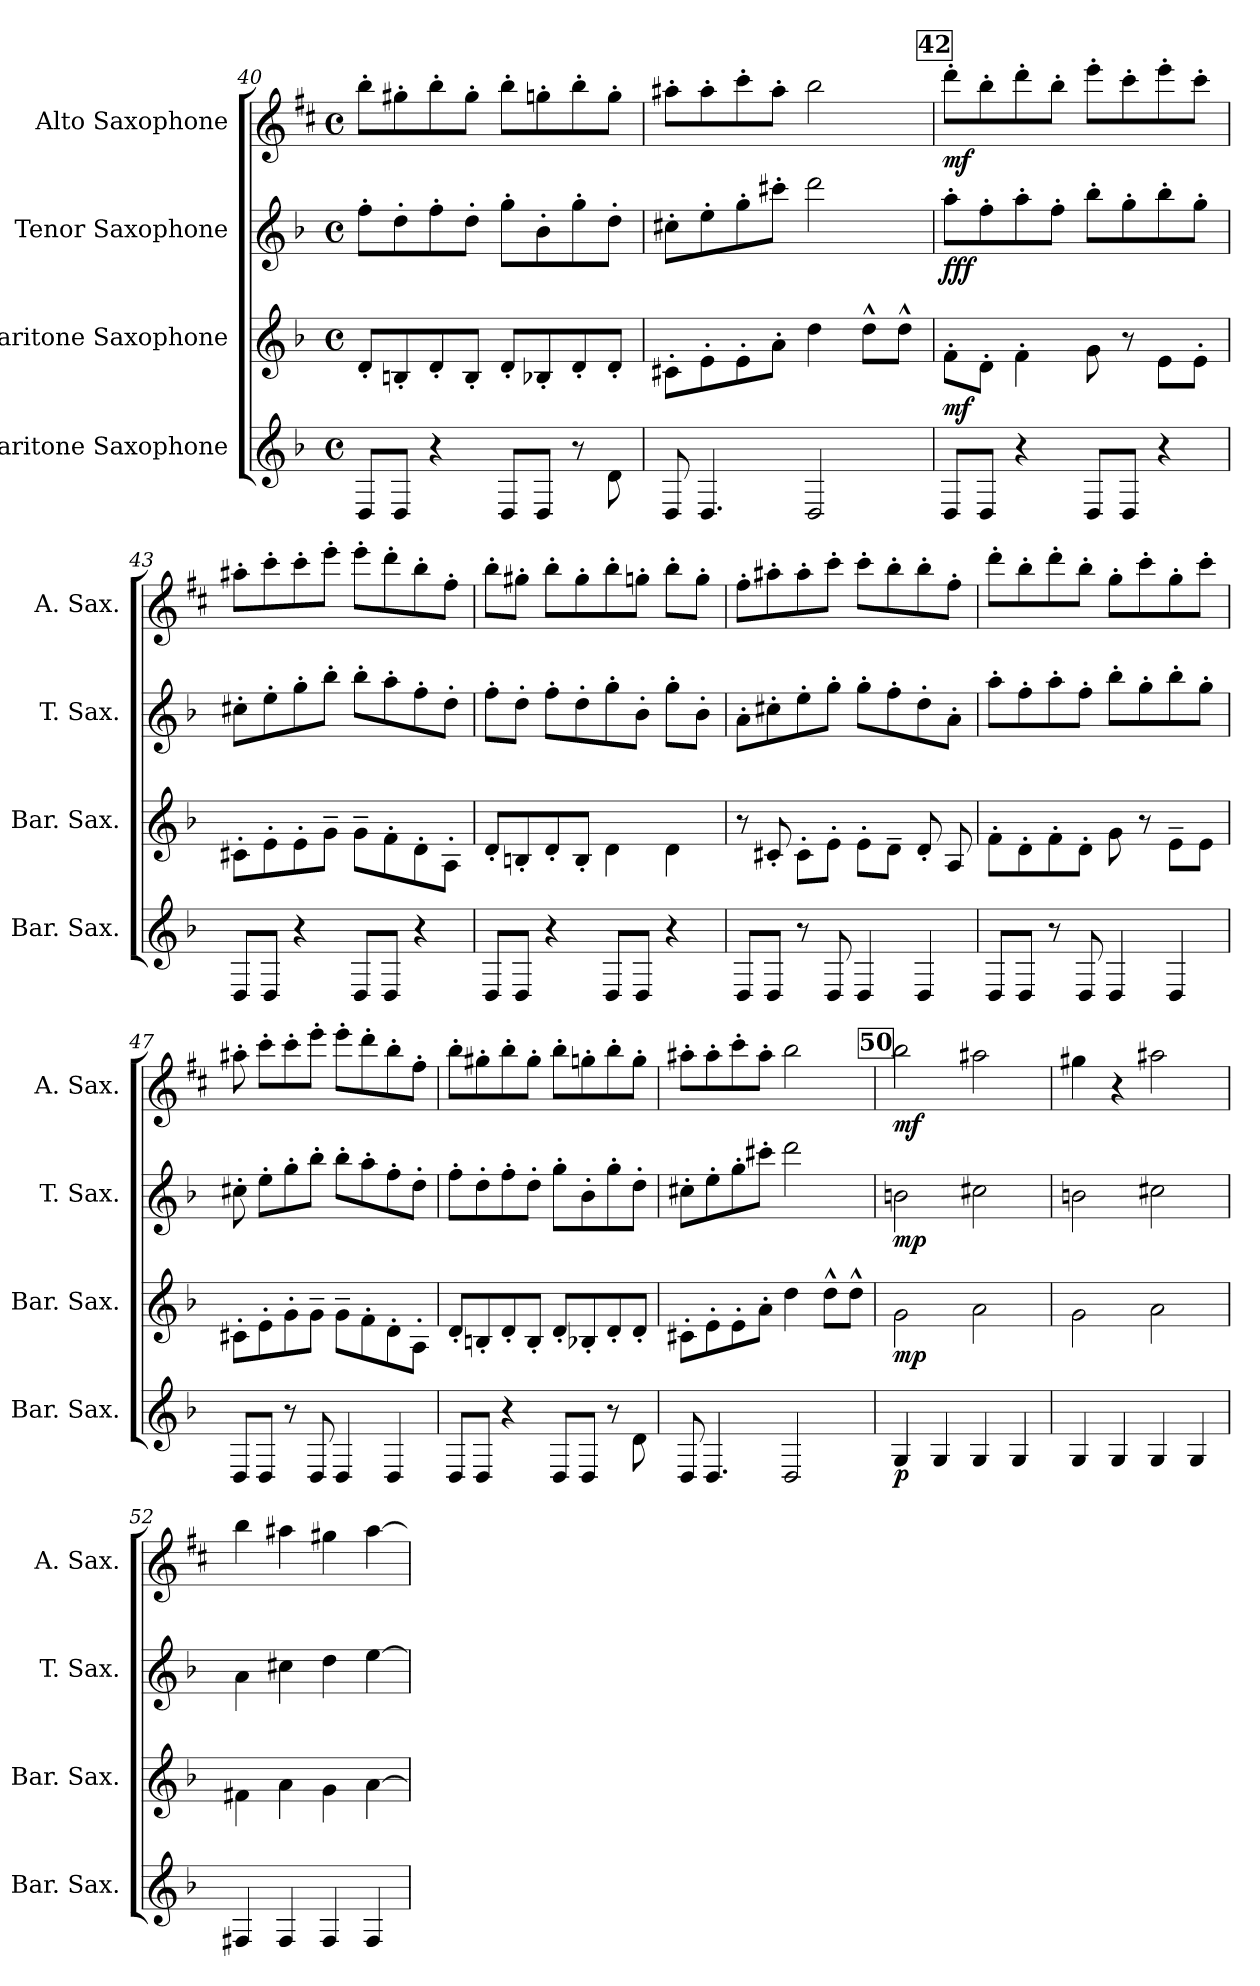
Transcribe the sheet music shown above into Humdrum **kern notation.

**kern	**dynam	**kern	**dynam	**kern	**dynam	**kern	**dynam
*part4	*part4	*part3	*part3	*part2	*part2	*part1	*part1
*staff4	*staff4	*staff3	*staff3	*staff2	*staff2	*staff1	*staff1
*I"Baritone Saxophone	*	*I"Baritone Saxophone	*	*I"Tenor Saxophone	*	*I"Alto Saxophone	*
*I'Bar. Sax.	*	*I'Bar. Sax.	*	*I'T. Sax.	*	*I'A. Sax.	*
!!LO:LB:g=z
*clefG2	*	*clefG2	*	*clefG2	*	*clefG2	*
*ITrd12c21	*	*ITrd12c21	*	*ITrd8c14	*	*ITrd5c9	*
*k[b-]	*	*k[b-]	*	*k[b-]	*	*k[b-]	*
*M4/4	*	*M4/4	*	*M4/4	*	*M4/4	*
*met(c)	*	*met(c)	*	*met(c)	*	*met(c)	*
=40	=40	=40	=40	=40	=40	=40	=40
8DD/L	.	8D'/L	.	8f'\L	.	8dd'\L	.
8DD/J	.	8BBn'/	.	8d'\	.	8bn'\	.
4r	.	8D'/	.	8f'\	.	8dd'\	.
.	.	8BB'/J	.	8d'\J	.	8b'\J	.
8DD/L	.	8D'/L	.	8g'\L	.	8dd'\L	.
8DD/J	.	8BB-X'/	.	8B-'\	.	8b-X'\	.
8r	.	8D'/	.	8g'\	.	8dd'\	.
8D\	.	8D'/J	.	8d'\J	.	8b-'\J	.
=41	=41	=41	=41	=41	=41	=41	=41
8DD/	.	8C#X'\L	.	8c#X'\L	.	8cc#X'\L	.
4.DD/	.	8E'\	.	8e'\	.	8cc#'\	.
.	.	8E'\	.	8g'\	.	8ee'\	.
.	.	8A'\J	.	8cc#X'\J	.	8cc#'\J	.
2DD/	.	4d\	.	2dd\	.	2dd\	.
.	.	8d^^\L	.	.	.	.	.
.	.	8d^^\J	.	.	.	.	.
!!LO:PB:g=z
!!LO:REH:place=s1:a:B:fs=14:t=42
=42	=42	=42	=42	=42	=42	=42	=42
!	!	!	!LO:DY:b	!	!LO:DY:b	!	!
!	!	!	!	!	!LO:DY:n=1:b	!	!
!	!	!	!	!	!LO:DY:n=2:b	!	!LO:DY:b
8DD/L	.	8F'\L	mf	8a'\L	f f f	8ff'\L	mf
8DD/J	.	8D'\J	.	8f'\	.	8dd'\	.
4r	.	4F'\	.	8a'\	.	8ff'\	.
.	.	.	.	8f'\J	.	8dd'\J	.
8DD/L	.	8G\	.	8b-'\L	.	8gg'\L	.
8DD/J	.	8r	.	8g'\	.	8ee'\	.
4r	.	8E\L	.	8b-'\	.	8gg'\	.
.	.	8E'\J	.	8g'\J	.	8ee'\J	.
=43	=43	=43	=43	=43	=43	=43	=43
8DD/L	.	8C#X'\L	.	8c#X'\L	.	8cc#X'\L	.
8DD/J	.	8E'\	.	8e'\	.	8ee'\	.
4r	.	8E'\	.	8g'\	.	8ee'\	.
.	.	8G~\J	.	8b-'\J	.	8gg'\J	.
8DD/L	.	8G~\L	.	8b-'\L	.	8gg'\L	.
8DD/J	.	8F'\	.	8a'\	.	8ff'\	.
4r	.	8D'\	.	8f'\	.	8dd'\	.
.	.	8AA'\J	.	8d'\J	.	8a'\J	.
=44	=44	=44	=44	=44	=44	=44	=44
8DD/L	.	8D'/L	.	8f'\L	.	8dd'\L	.
8DD/J	.	8BBn'/	.	8d'\J	.	8bn'\J	.
4r	.	8D'/	.	8f'\L	.	8dd'\L	.
.	.	8BB'/J	.	8d'\	.	8b'\	.
8DD/L	.	4D\	.	8g'\	.	8dd'\	.
8DD/J	.	.	.	8B-'\J	.	8b-X'\J	.
4r	.	4D\	.	8g'\L	.	8dd'\L	.
.	.	.	.	8B-'\J	.	8b-'\J	.
!!LO:LB:g=z
=45	=45	=45	=45	=45	=45	=45	=45
8DD/L	.	8r	.	8A'\L	.	8a'\L	.
8DD/J	.	8C#X'/	.	8c#X'\	.	8cc#X'\	.
8r	.	8C#'\L	.	8e'\	.	8cc#'\	.
8DD/	.	8E'\J	.	8g'\J	.	8ee'\J	.
4DD/	.	8E'\L	.	8g'\L	.	8ee'\L	.
.	.	8D~\J	.	8f'\	.	8dd'\	.
4DD/	.	8D'/	.	8d'\	.	8dd'\	.
.	.	8AA/	.	8A'\J	.	8a'\J	.
=46	=46	=46	=46	=46	=46	=46	=46
8DD/L	.	8F'\L	.	8a'\L	.	8ff'\L	.
8DD/J	.	8D'\	.	8f'\	.	8dd'\	.
8r	.	8F'\	.	8a'\	.	8ff'\	.
8DD/	.	8D'\J	.	8f'\J	.	8dd'\J	.
4DD/	.	8G\	.	8b-'\L	.	8b-'\L	.
.	.	8r	.	8g'\	.	8ee'\	.
4DD/	.	8E~\L	.	8b-'\	.	8b-'\	.
.	.	8E\J	.	8g'\J	.	8ee'\J	.
=47	=47	=47	=47	=47	=47	=47	=47
8DD/L	.	8C#X'\L	.	8c#X'\	.	8cc#X'\	.
8DD/J	.	8E'\	.	8e'\L	.	8ee'\L	.
8r	.	8G'\	.	8g'\	.	8ee'\	.
8DD/	.	8G~\J	.	8b-'\J	.	8gg'\J	.
4DD/	.	8G~\L	.	8b-'\L	.	8gg'\L	.
.	.	8F'\	.	8a'\	.	8ff'\	.
4DD/	.	8D'\	.	8f'\	.	8dd'\	.
.	.	8AA'\J	.	8d'\J	.	8a'\J	.
!!LO:LB:g=z
=48	=48	=48	=48	=48	=48	=48	=48
8DD/L	.	8D'/L	.	8f'\L	.	8dd'\L	.
8DD/J	.	8BBn'/	.	8d'\	.	8bn'\	.
4r	.	8D'/	.	8f'\	.	8dd'\	.
.	.	8BB'/J	.	8d'\J	.	8b'\J	.
8DD/L	.	8D'/L	.	8g'\L	.	8dd'\L	.
8DD/J	.	8BB-X'/	.	8B-'\	.	8b-X'\	.
8r	.	8D'/	.	8g'\	.	8dd'\	.
8D\	.	8D'/J	.	8d'\J	.	8b-'\J	.
=49	=49	=49	=49	=49	=49	=49	=49
8DD/	.	8C#X'\L	.	8c#X'\L	.	8cc#X'\L	.
4.DD/	.	8E'\	.	8e'\	.	8cc#'\	.
.	.	8E'\	.	8g'\	.	8ee'\	.
.	.	8A'\J	.	8cc#X'\J	.	8cc#'\J	.
2DD/	.	4d\	.	2dd\	.	2dd\	.
.	.	8d^^\L	.	.	.	.	.
.	.	8d^^\J	.	.	.	.	.
!!LO:REH:place=s1:a:B:fs=14:t=50
=50	=50	=50	=50	=50	=50	=50	=50
!	!LO:DY:b	!	!LO:DY:b	!	!LO:DY:b	!	!LO:DY:b
4GG/	p	2G\	mp	2Bn\	mp	2dd\	mf
4GG/	.	.	.	.	.	.	.
4GG/	.	2A\	.	2c#X\	.	2cc#X\	.
4GG/	.	.	.	.	.	.	.
=51	=51	=51	=51	=51	=51	=51	=51
4GG/	.	2G\	.	2Bn\	.	4bn\	.
4GG/	.	.	.	.	.	4r	.
4GG/	.	2A\	.	2c#X\	.	2cc#X\	.
4GG/	.	.	.	.	.	.	.
=52	=52	=52	=52	=52	=52	=52	=52
4FF#X/	.	4F#X\	.	4A\	.	4dd\	.
4FF#/	.	4A\	.	4c#X\	.	4cc#X\	.
4FF#/	.	4G\	.	4d\	.	4bn\	.
4FF#/	.	[4A\	.	[4e\	.	[4cc#\	.
=	=	=	=	=	=	=	=
*-	*-	*-	*-	*-	*-	*-	*-
